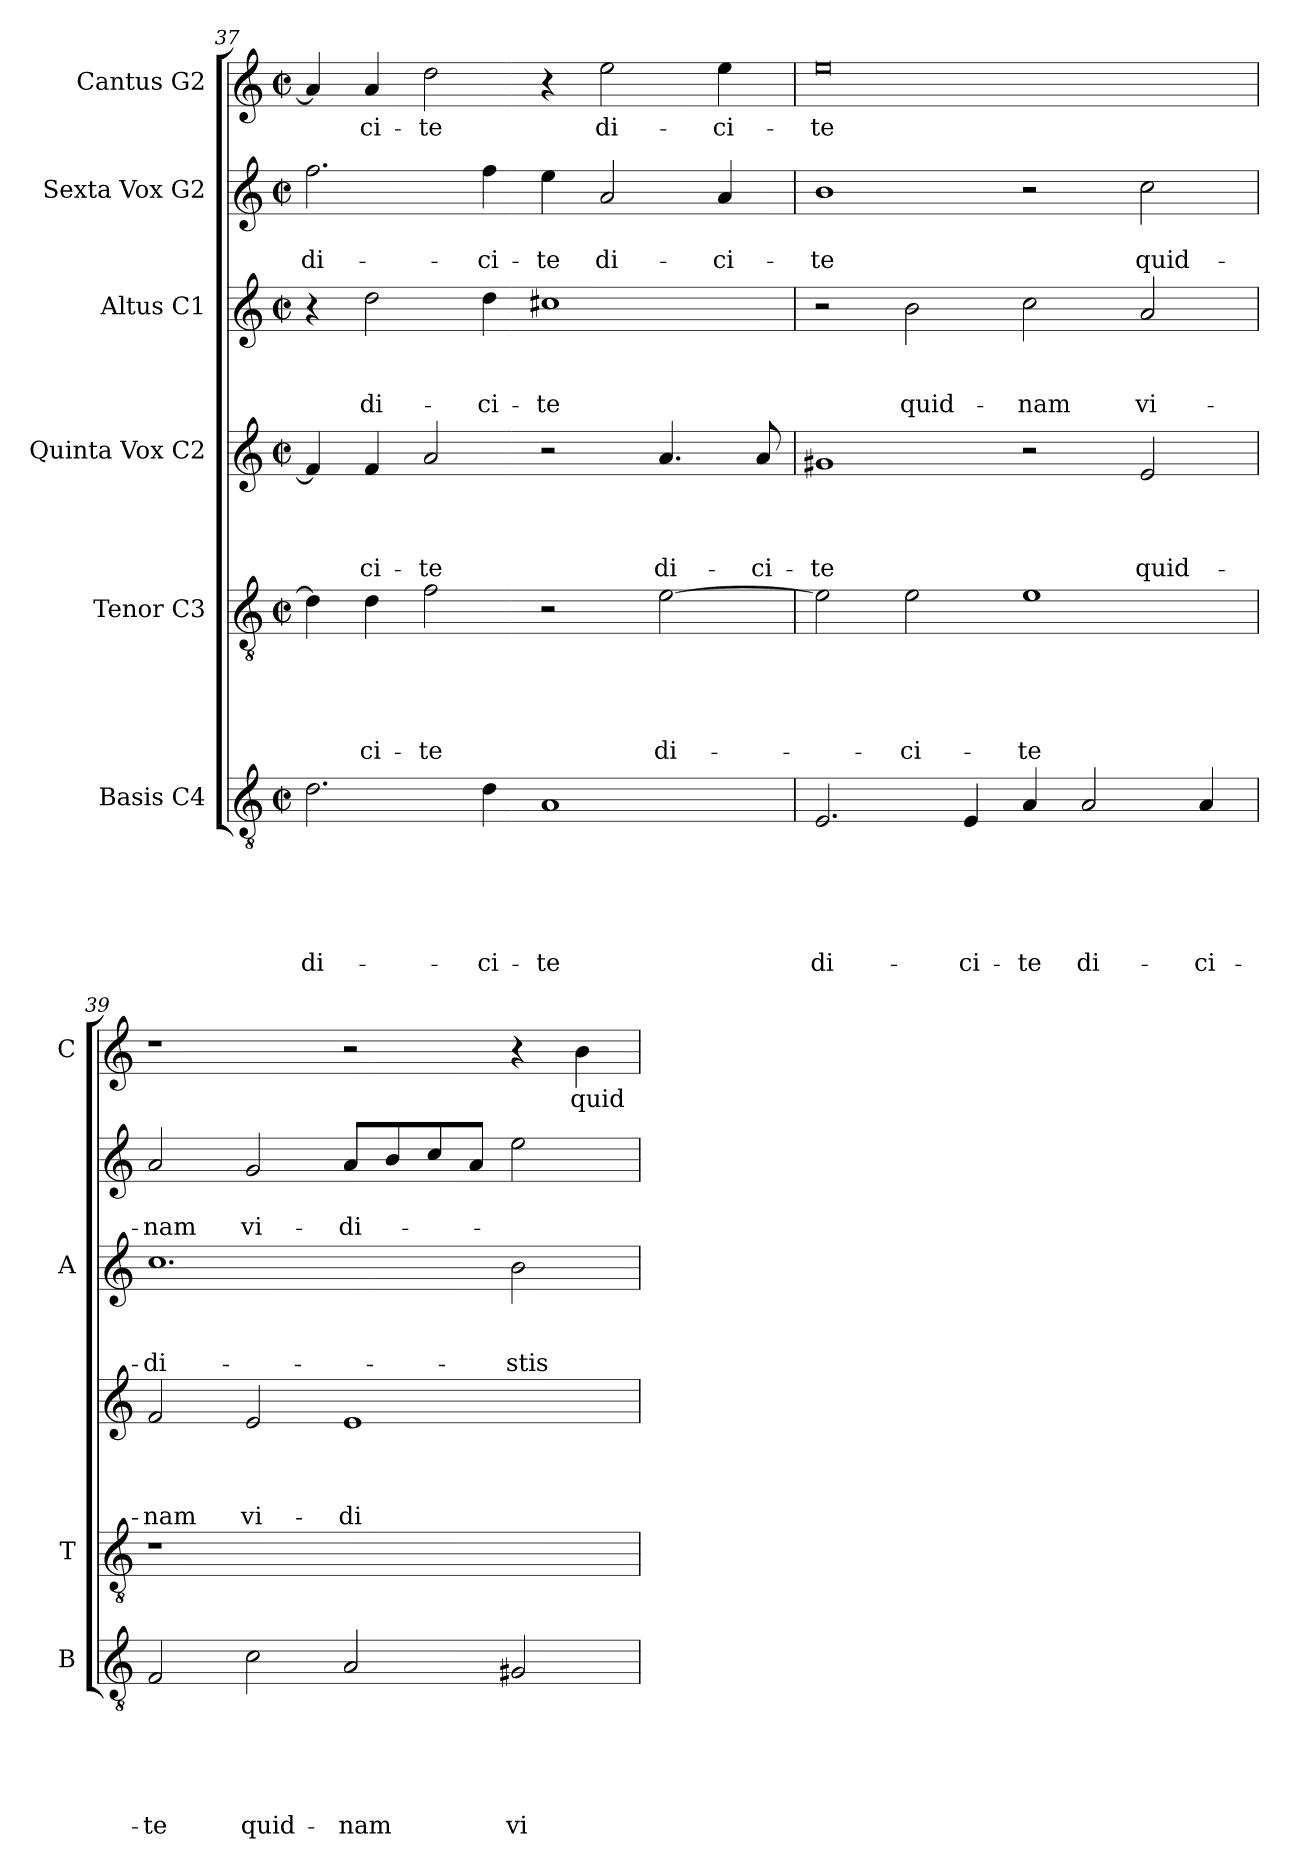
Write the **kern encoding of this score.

**kern	**text	**text	**text	**text	**text	**text	**kern	**text	**text	**text	**text	**text	**kern	**text	**text	**text	**text	**kern	**text	**text	**text	**kern	**text	**text	**kern	**text
*part6	*part6	*part6	*part6	*part6	*part6	*part6	*part5	*part5	*part5	*part5	*part5	*part5	*part4	*part4	*part4	*part4	*part4	*part3	*part3	*part3	*part3	*part2	*part2	*part2	*part1	*part1
*staff6	*staff6	*staff6	*staff6	*staff6	*staff6	*staff6	*staff5	*staff5	*staff5	*staff5	*staff5	*staff5	*staff4	*staff4	*staff4	*staff4	*staff4	*staff3	*staff3	*staff3	*staff3	*staff2	*staff2	*staff2	*staff1	*staff1
*I"Basis C4	*	*	*	*	*	*	*I"Tenor C3	*	*	*	*	*	*I"Quinta Vox C2	*	*	*	*	*I"Altus C1	*	*	*	*I"Sexta Vox G2	*	*	*I"Cantus G2	*
*I'B	*	*	*	*	*	*	*I'T	*	*	*	*	*	*	*	*	*	*	*I'A	*	*	*	*	*	*	*I'C	*
*clefGv2	*	*	*	*	*	*	*clefGv2	*	*	*	*	*	*clefG2	*	*	*	*	*clefG2	*	*	*	*clefG2	*	*	*clefG2	*
*k[]	*	*	*	*	*	*	*k[]	*	*	*	*	*	*k[]	*	*	*	*	*k[]	*	*	*	*k[]	*	*	*k[]	*
*C:	*	*	*	*	*	*	*C:	*	*	*	*	*	*C:	*	*	*	*	*C:	*	*	*	*C:	*	*	*C:	*
*M2/2	*	*	*	*	*	*	*M2/2	*	*	*	*	*	*M2/2	*	*	*	*	*M2/2	*	*	*	*M2/2	*	*	*M2/2	*
*met(c|)	*	*	*	*	*	*	*met(c|)	*	*	*	*	*	*met(c|)	*	*	*	*	*met(c|)	*	*	*	*met(c|)	*	*	*met(c|)	*
=37	=37	=37	=37	=37	=37	=37	=37	=37	=37	=37	=37	=37	=37	=37	=37	=37	=37	=37	=37	=37	=37	=37	=37	=37	=37	=37
!	!	!	!	!	!	!LO:LY:b	!	!	!	!	!	!	!	!	!	!	!	!	!	!	!	!	!	!LO:LY:b	!	!
2.d\	.	.	.	.	.	di-	4d\]	.	.	.	.	.	4f/]	.	.	.	.	4r	.	.	.	2.ff\	.	di-	4a/]	.
!	!	!	!	!	!	!	!	!	!	!	!	!LO:LY:b	!	!	!	!	!LO:LY:b	!	!	!	!LO:LY:b	!	!	!	!	!LO:LY:b
.	.	.	.	.	.	.	4d\	.	.	.	.	-ci-	4f/	.	.	.	-ci-	2dd\	.	.	di-	.	.	.	4a/	-ci-
!	!	!	!	!	!	!	!	!	!	!	!	!LO:LY:b	!	!	!	!	!LO:LY:b	!	!	!	!	!	!	!	!	!LO:LY:b
.	.	.	.	.	.	.	2f\	.	.	.	.	-te	2a/	.	.	.	-te	.	.	.	.	.	.	.	2dd\	-te
!	!	!	!	!	!	!LO:LY:b	!	!	!	!	!	!	!	!	!	!	!	!	!	!	!LO:LY:b	!	!	!LO:LY:b	!	!
4d\	.	.	.	.	.	-ci-	.	.	.	.	.	.	.	.	.	.	.	4dd\	.	.	-ci-	4ff\	.	-ci-	.	.
!	!	!	!	!	!	!LO:LY:b	!	!	!	!	!	!	!	!	!	!	!	!	!	!	!LO:LY:b	!	!	!LO:LY:b	!	!
1A	.	.	.	.	.	-te	2r	.	.	.	.	.	2r	.	.	.	.	1cc#X	.	.	-te	4ee\	.	-te	4r	.
!	!	!	!	!	!	!	!	!	!	!	!	!	!	!	!	!	!	!	!	!	!	!	!	!LO:LY:b	!	!LO:LY:b
.	.	.	.	.	.	.	.	.	.	.	.	.	.	.	.	.	.	.	.	.	.	2a/	.	di-	2ee\	di-
!	!	!	!	!	!	!	!	!	!	!	!	!LO:LY:b	!	!	!	!	!LO:LY:b	!	!	!	!	!	!	!	!	!
.	.	.	.	.	.	.	[2e\	.	.	.	.	di-	4.a/	.	.	.	di-	.	.	.	.	.	.	.	.	.
!	!	!	!	!	!	!	!	!	!	!	!	!	!	!	!	!	!	!	!	!	!	!	!	!LO:LY:b	!	!LO:LY:b
.	.	.	.	.	.	.	.	.	.	.	.	.	.	.	.	.	.	.	.	.	.	4a/	.	-ci-	4ee\	-ci-
!	!	!	!	!	!	!	!	!	!	!	!	!	!	!	!	!	!LO:LY:b	!	!	!	!	!	!	!	!	!
.	.	.	.	.	.	.	.	.	.	.	.	.	8a/	.	.	.	-ci-	.	.	.	.	.	.	.	.	.
=38	=38	=38	=38	=38	=38	=38	=38	=38	=38	=38	=38	=38	=38	=38	=38	=38	=38	=38	=38	=38	=38	=38	=38	=38	=38	=38
!	!	!	!	!	!	!LO:LY:b	!	!	!	!	!	!	!	!	!	!	!LO:LY:b	!	!	!	!	!	!	!LO:LY:b	!	!LO:LY:b
2.E/	.	.	.	.	.	di-	2e\]	.	.	.	.	.	1g#X	.	.	.	-te	2r	.	.	.	1b	.	-te	0ee	-te
!	!	!	!	!	!	!	!	!	!	!	!	!LO:LY:b	!	!	!	!	!	!	!	!	!LO:LY:b	!	!	!	!	!
.	.	.	.	.	.	.	2e\	.	.	.	.	-ci-	.	.	.	.	.	2b\	.	.	quid-	.	.	.	.	.
!	!	!	!	!	!	!LO:LY:b	!	!	!	!	!	!	!	!	!	!	!	!	!	!	!	!	!	!	!	!
4E/	.	.	.	.	.	-ci-	.	.	.	.	.	.	.	.	.	.	.	.	.	.	.	.	.	.	.	.
!	!	!	!	!	!	!LO:LY:b	!	!	!	!	!	!LO:LY:b	!	!	!	!	!	!	!	!	!LO:LY:b	!	!	!	!	!
4A/	.	.	.	.	.	-te	1e	.	.	.	.	-te	2r	.	.	.	.	2cc\	.	.	-nam	2r	.	.	.	.
!	!	!	!	!	!	!LO:LY:b	!	!	!	!	!	!	!	!	!	!	!	!	!	!	!	!	!	!	!	!
2A/	.	.	.	.	.	di-	.	.	.	.	.	.	.	.	.	.	.	.	.	.	.	.	.	.	.	.
!	!	!	!	!	!	!	!	!	!	!	!	!	!	!	!	!	!LO:LY:b	!	!	!	!LO:LY:b	!	!	!LO:LY:b	!	!
.	.	.	.	.	.	.	.	.	.	.	.	.	2e/	.	.	.	quid-	2a/	.	.	vi-	2cc\	.	quid-	.	.
!	!	!	!	!	!	!LO:LY:b	!	!	!	!	!	!	!	!	!	!	!	!	!	!	!	!	!	!	!	!
4A/	.	.	.	.	.	-ci-	.	.	.	.	.	.	.	.	.	.	.	.	.	.	.	.	.	.	.	.
=39	=39	=39	=39	=39	=39	=39	=39	=39	=39	=39	=39	=39	=39	=39	=39	=39	=39	=39	=39	=39	=39	=39	=39	=39	=39	=39
!	!	!	!	!	!	!LO:LY:b	!	!	!	!	!	!	!	!	!	!	!LO:LY:b	!	!	!	!LO:LY:b	!	!	!LO:LY:b	!	!
2F/	.	.	.	.	.	-te	1r	.	.	.	.	.	2f/	.	.	.	-nam	1.cc	.	.	-di-	2a/	.	-nam	1r	.
!	!	!	!	!	!	!LO:LY:b	!	!	!	!	!	!	!	!	!	!	!LO:LY:b	!	!	!	!	!	!	!LO:LY:b	!	!
2c\	.	.	.	.	.	quid-	.	.	.	.	.	.	2e/	.	.	.	vi-	.	.	.	.	2g/	.	vi-	.	.
!	!	!	!	!	!	!LO:LY:b	!	!	!	!	!	!	!	!	!	!	!LO:LY:b	!	!	!	!	!	!	!LO:LY:b	!	!
2A/	.	.	.	.	.	-nam	1ryy	.	.	.	.	.	1e	.	.	.	-di-	.	.	.	.	8a/L	.	-di-	2r	.
.	.	.	.	.	.	.	.	.	.	.	.	.	.	.	.	.	.	.	.	.	.	8b/	.	.	.	.
.	.	.	.	.	.	.	.	.	.	.	.	.	.	.	.	.	.	.	.	.	.	8cc/	.	.	.	.
.	.	.	.	.	.	.	.	.	.	.	.	.	.	.	.	.	.	.	.	.	.	8a/J	.	.	.	.
!	!	!	!	!	!	!LO:LY:b	!	!	!	!	!	!	!	!	!	!	!	!	!	!	!LO:LY:b	!	!	!	!	!
2G#X/	.	.	.	.	.	vi-	.	.	.	.	.	.	.	.	.	.	.	2b\	.	.	-stis	2ee\	.	.	4r	.
!	!	!	!	!	!	!	!	!	!	!	!	!	!	!	!	!	!	!	!	!	!	!	!	!	!	!LO:LY:b
.	.	.	.	.	.	.	.	.	.	.	.	.	.	.	.	.	.	.	.	.	.	.	.	.	4b\	quid-
=	=	=	=	=	=	=	=	=	=	=	=	=	=	=	=	=	=	=	=	=	=	=	=	=	=	=
*-	*-	*-	*-	*-	*-	*-	*-	*-	*-	*-	*-	*-	*-	*-	*-	*-	*-	*-	*-	*-	*-	*-	*-	*-	*-	*-
